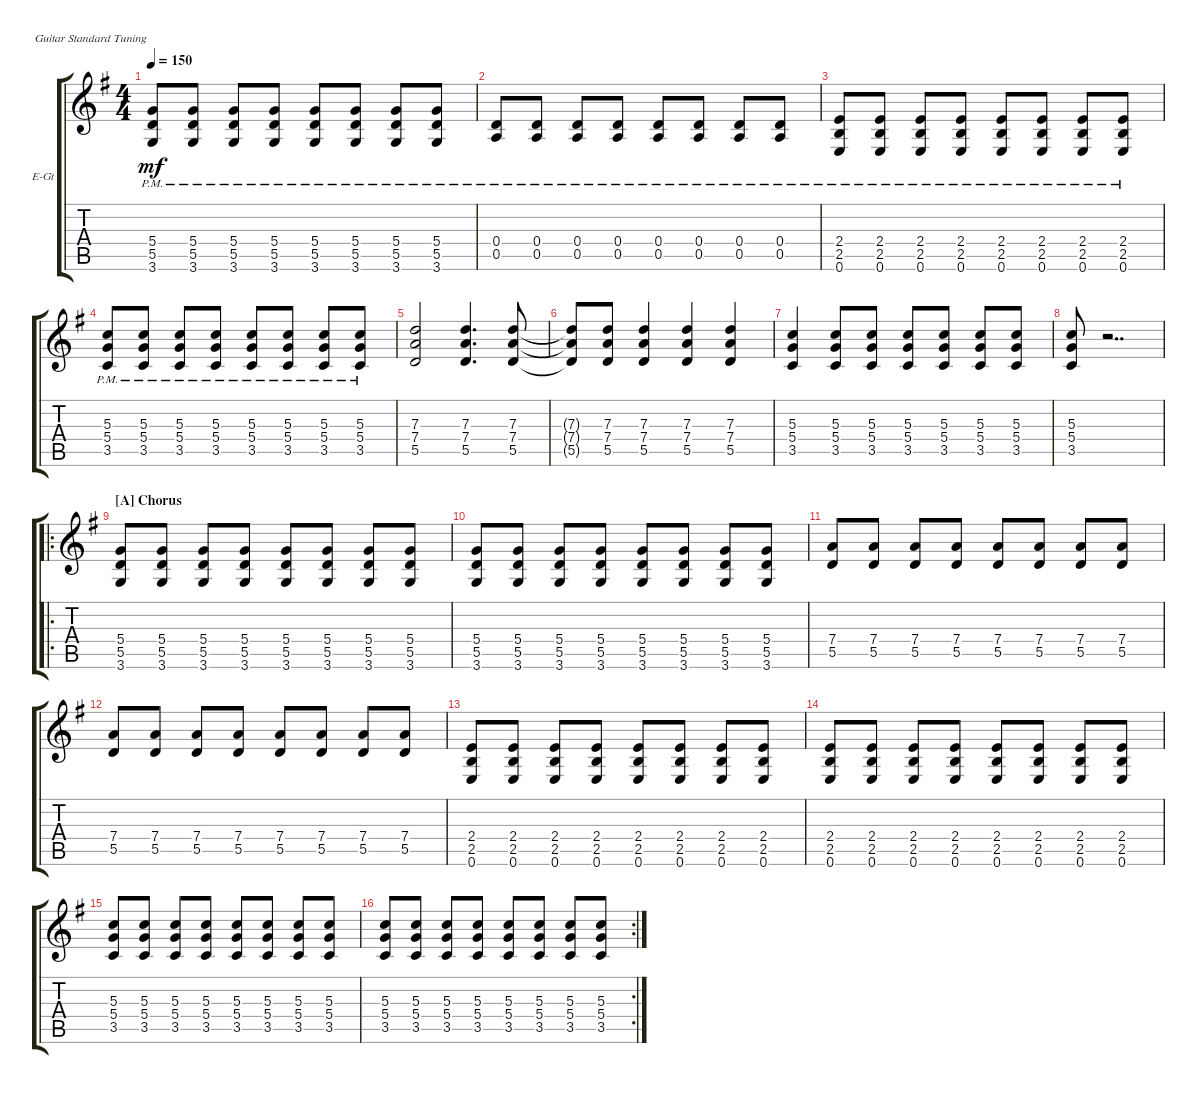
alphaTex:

\defaultSystemsLayout 4
\bracketExtendMode groupsimilarinstruments
\firstSystemTrackNameOrientation horizontal
\otherSystemsTrackNameOrientation horizontal
\track ("Electric Guitar" "E-Gt") {instrument overdrivenguitar}
\staff {score tabs}
\tuning (E4 B3 G3 D3 A2 E2)
\ts (4 4)
\tempo 150
\clef g2
\ks g
(3.6{pm} 5.5{pm} 5.4{pm}).8{dy mf} (3.6{pm} 5.5{pm} 5.4{pm}).8 (3.6{pm} 5.5{pm} 5.4{pm}).8 (3.6{pm} 5.5{pm} 5.4{pm}).8 (3.6{pm} 5.5{pm} 5.4{pm}).8 (3.6{pm} 5.5{pm} 5.4{pm}).8 (3.6{pm} 5.5{pm} 5.4{pm}).8 (3.6{pm} 5.5{pm} 5.4{pm}).8 |
(0.5{pm} 0.4{pm}).8 (0.5{pm} 0.4{pm}).8 (0.5{pm} 0.4{pm}).8 (0.5{pm} 0.4{pm}).8 (0.5{pm} 0.4{pm}).8 (0.5{pm} 0.4{pm}).8 (0.5{pm} 0.4{pm}).8 (0.5{pm} 0.4{pm}).8 |
(0.6{pm} 2.5{pm} 2.4{pm}).8 (0.6{pm} 2.5{pm} 2.4{pm}).8 (0.6{pm} 2.5{pm} 2.4{pm}).8 (0.6{pm} 2.5{pm} 2.4{pm}).8 (0.6{pm} 2.5{pm} 2.4{pm}).8 (0.6{pm} 2.5{pm} 2.4{pm}).8 (0.6{pm} 2.5{pm} 2.4{pm}).8 (0.6{pm} 2.5{pm} 2.4{pm}).8 |
(3.5{pm} 5.4{pm} 5.3{pm}).8 (3.5{pm} 5.4{pm} 5.3{pm}).8 (3.5{pm} 5.4{pm} 5.3{pm}).8 (3.5{pm} 5.4{pm} 5.3{pm}).8 (3.5{pm} 5.4{pm} 5.3{pm}).8 (3.5{pm} 5.4{pm} 5.3{pm}).8 (3.5{pm} 5.4{pm} 5.3{pm}).8 (3.5 5.4 5.3{pm}).8 |
(5.5 7.4 7.3).2 (5.5 7.4 7.3).4{d} (5.5 7.4 7.3).8 |
(5.5{t} 7.4{t} 7.3{t}).8 (5.5 7.4 7.3).8 (5.5 7.4 7.3).4 (5.5 7.4 7.3).4 (5.5 7.4 7.3).4 |
(3.5 5.4 5.3).4 (3.5 5.4 5.3).8 (3.5 5.4 5.3).8 (3.5 5.4 5.3).8 (3.5 5.4 5.3).8 (3.5 5.4 5.3).8 (3.5 5.4 5.3).8 |
(3.5 5.4 5.3).8 r.2{dd} |
\ro
\section ("A" "Chorus")
(3.6 5.5 5.4).8 (3.6 5.5 5.4).8 (3.6 5.5 5.4).8 (3.6 5.5 5.4).8 (3.6 5.5 5.4).8 (3.6 5.5 5.4).8 (3.6 5.5 5.4).8 (3.6 5.5 5.4).8 |
(3.6 5.5 5.4).8 (3.6 5.5 5.4).8 (3.6 5.5 5.4).8 (3.6 5.5 5.4).8 (3.6 5.5 5.4).8 (3.6 5.5 5.4).8 (3.6 5.5 5.4).8 (3.6 5.5 5.4).8 |
(5.5 7.4).8 (5.5 7.4).8 (5.5 7.4).8 (5.5 7.4).8 (5.5 7.4).8 (5.5 7.4).8 (5.5 7.4).8 (5.5 7.4).8 |
(5.5 7.4).8 (5.5 7.4).8 (5.5 7.4).8 (5.5 7.4).8 (5.5 7.4).8 (5.5 7.4).8 (5.5 7.4).8 (5.5 7.4).8 |
(0.6 2.5 2.4).8 (0.6 2.5 2.4).8 (0.6 2.5 2.4).8 (0.6 2.5 2.4).8 (0.6 2.5 2.4).8 (0.6 2.5 2.4).8 (0.6 2.5 2.4).8 (0.6 2.5 2.4).8 |
(0.6 2.5 2.4).8 (0.6 2.5 2.4).8 (0.6 2.5 2.4).8 (0.6 2.5 2.4).8 (0.6 2.5 2.4).8 (0.6 2.5 2.4).8 (0.6 2.5 2.4).8 (0.6 2.5 2.4).8 |
(3.5 5.4 5.3).8 (3.5 5.4 5.3).8 (3.5 5.4 5.3).8 (3.5 5.4 5.3).8 (3.5 5.4 5.3).8 (3.5 5.4 5.3).8 (3.5 5.4 5.3).8 (3.5 5.4 5.3).8 |
\rc 2
(3.5 5.4 5.3).8 (3.5 5.4 5.3).8 (3.5 5.4 5.3).8 (3.5 5.4 5.3).8 (3.5 5.4 5.3).8 (3.5 5.4 5.3).8 (3.5 5.4 5.3).8 (3.5 5.4 5.3).8
